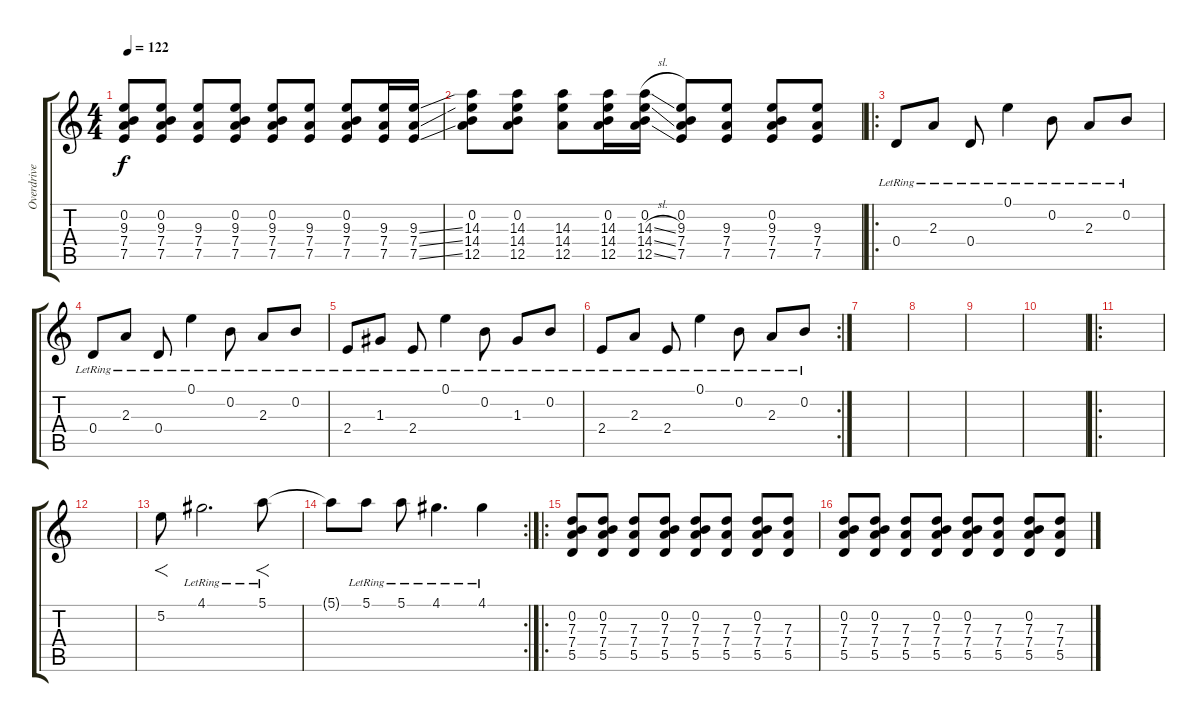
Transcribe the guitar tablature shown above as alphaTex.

\track ("Overdrive" "Overdrive") {instrument overdrivenguitar}
\staff {score tabs}
\tuning (E4 B3 G3 D3 A2 E2) {hide}
\ts (4 4)
\tempo 122
\clef g2
\ks c
(0.2 9.3 7.4 7.5).8{dy f} (0.2 9.3 7.4 7.5).8 (9.3 7.4 7.5).8 (0.2 9.3 7.4 7.5).8 (0.2 9.3 7.4 7.5).8 (9.3 7.4 7.5).8 (0.2 9.3 7.4 7.5).8 (9.3 7.4 7.5).16 (9.3{ss} 7.4{ss} 7.5{ss}).16 |
(0.2 14.3 14.4 12.5).8 (0.2 14.3 14.4 12.5).8 (14.3 14.4 12.5).8 (0.2 14.3 14.4 12.5).16 (0.2 14.3{sl} 14.4{ss} 12.5{ss}).16 (0.2 9.3 7.4 7.5).8 (9.3 7.4 7.5).8 (0.2 9.3 7.4 7.5).8 (9.3 7.4 7.5).8 |
\ro
0.4{lr}.8 2.3{lr}.8 0.4{lr}.8 0.1{lr}.4 0.2{lr}.8 2.3{lr}.8 0.2{lr}.8 |
0.4{lr}.8 2.3{lr}.8 0.4{lr}.8 0.1{lr}.4 0.2{lr}.8 2.3{lr}.8 0.2{lr}.8 |
2.4{lr}.8 1.3{lr}.8 2.4{lr}.8 0.1{lr}.4 0.2{lr}.8 1.3{lr}.8 0.2{lr}.8 |
\rc 2
2.4{lr}.8 2.3{lr}.8 2.4{lr}.8 0.1{lr}.4 0.2{lr}.8 2.3{lr}.8 0.2{lr}.8 |
|
|
|
|
\ro
|
|
5.2.8{f} 4.1{lr}.2{d} 5.1{lr}.8{f} |
\rc 2
5.1{t}.8 5.1{lr}.8 5.1{lr}.8 4.1{lr}.4{d} 4.1{lr}.4 |
\ro
(0.2 7.3 7.4 5.5).8 (0.2 7.3 7.4 5.5).8 (7.3 7.4 5.5).8 (0.2 7.3 7.4 5.5).8 (0.2 7.3 7.4 5.5).8 (7.3 7.4 5.5).8 (0.2 7.3 7.4 5.5).8 (7.3 7.4 5.5).8 |
(0.2 7.3 7.4 5.5).8 (0.2 7.3 7.4 5.5).8 (7.3 7.4 5.5).8 (0.2 7.3 7.4 5.5).8 (0.2 7.3 7.4 5.5).8 (7.3 7.4 5.5).8 (0.2 7.3 7.4 5.5).8 (7.3 7.4 5.5).8
